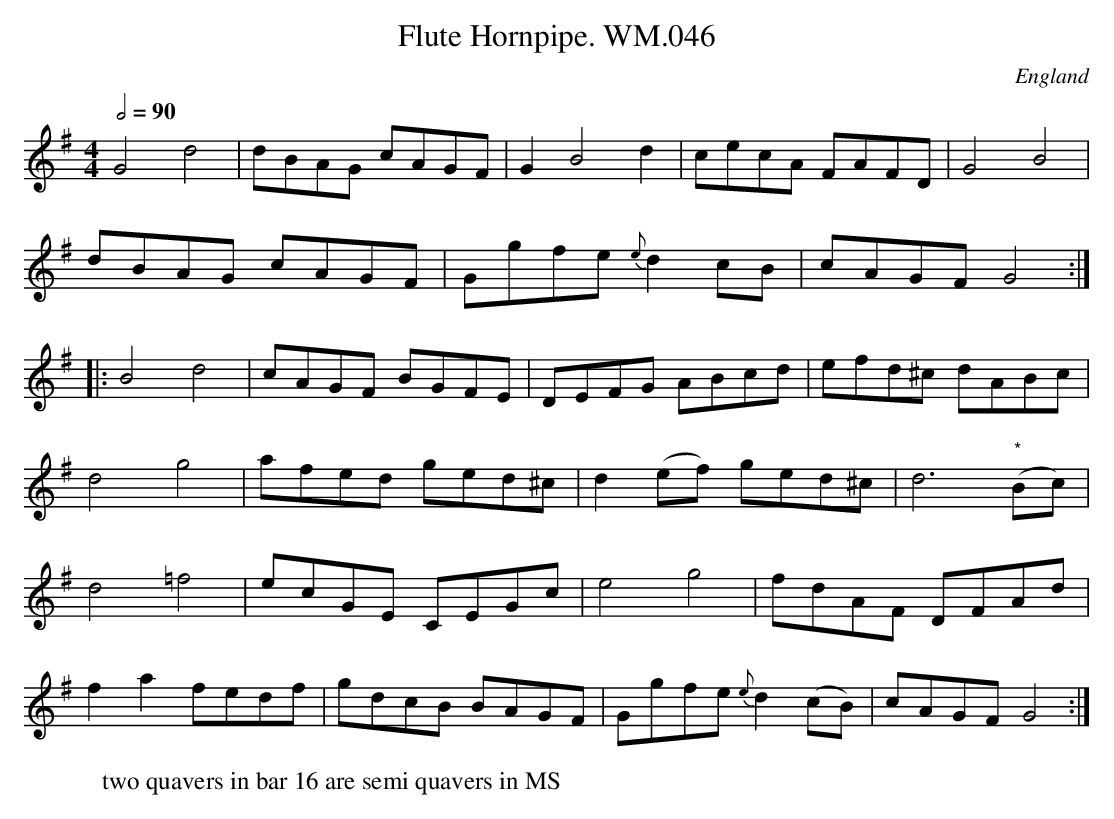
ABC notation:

X:1
T:Flute Hornpipe. WM.046
L:1/8
M:4/4
O:England
Q:1/2=90
K:G
G4d4|dBAG cAGF|G2B4d2|cecA FAFD|G4B4|!
dBAG cAGF|Ggfe{e}d2cB|cAGFG4:|!
|:B4d4|cAGF BGFE|DEFG ABcd|efd^c dABc|!
d4g4|afed ged^c|d2(ef) ged^c|d6"*"(Bc)|!
d4=f4|ecGE CEGc|e4g4|fdAF DFAd|!
f2a2fedf|gdcB BAGF|Ggfe {e}d2(cB)|cAGFG4:|
W: two quavers in bar 16 are semi quavers in MS
